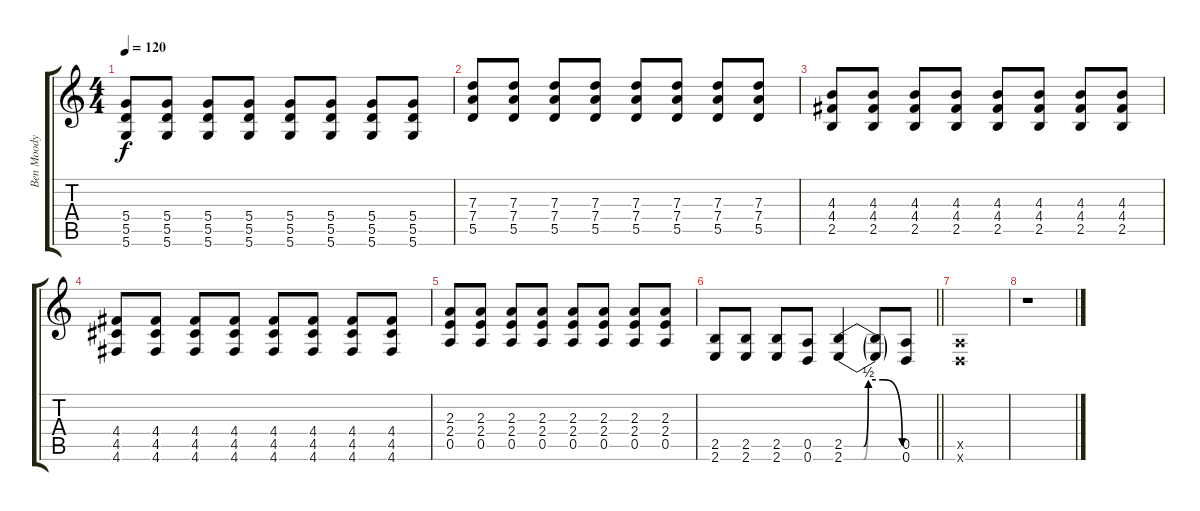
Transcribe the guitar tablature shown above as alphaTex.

\track ("Ben Moody" "Ben Moody") {instrument distortionguitar}
\staff {score tabs}
\tuning (E4 B3 G3 D3 A2 D2) {hide}
\ts (4 4)
\tempo 120
\clef g2
\ks c
(5.4 5.5 5.6).8{dy f} (5.4 5.5 5.6).8 (5.4 5.5 5.6).8 (5.4 5.5 5.6).8 (5.4 5.5 5.6).8 (5.4 5.5 5.6).8 (5.4 5.5 5.6).8 (5.4 5.5 5.6).8 |
(7.3 7.4 5.5).8 (7.3 7.4 5.5).8 (7.3 7.4 5.5).8 (7.3 7.4 5.5).8 (7.3 7.4 5.5).8 (7.3 7.4 5.5).8 (7.3 7.4 5.5).8 (7.3 7.4 5.5).8 |
(4.3 4.4 2.5).8 (4.3 4.4 2.5).8 (4.3 4.4 2.5).8 (4.3 4.4 2.5).8 (4.3 4.4 2.5).8 (4.3 4.4 2.5).8 (4.3 4.4 2.5).8 (4.3 4.4 2.5).8 |
(4.4 4.5 4.6).8 (4.4 4.5 4.6).8 (4.4 4.5 4.6).8 (4.4 4.5 4.6).8 (4.4 4.5 4.6).8 (4.4 4.5 4.6).8 (4.4 4.5 4.6).8 (4.4 4.5 4.6).8 |
(2.3 2.4 0.5).8 (2.3 2.4 0.5).8 (2.3 2.4 0.5).8 (2.3 2.4 0.5).8 (2.3 2.4 0.5).8 (2.3 2.4 0.5).8 (2.3 2.4 0.5).8 (2.3 2.4 0.5).8 |
\barLineRight lightlight
(2.5 2.6).8 (2.5 2.6).8 (2.5 2.6).8 (0.5 0.6).8 (2.5{be (custom 0 0 20 0 25 2 40 2 60 0)} 2.6{be (custom 0 0 20 0 25 2 40 2 60 0)}).4 (2.5{t} 2.6{t}).8 (0.5 0.6).8 |
(0.5{x} 0.6{x}).1 |
r.1
